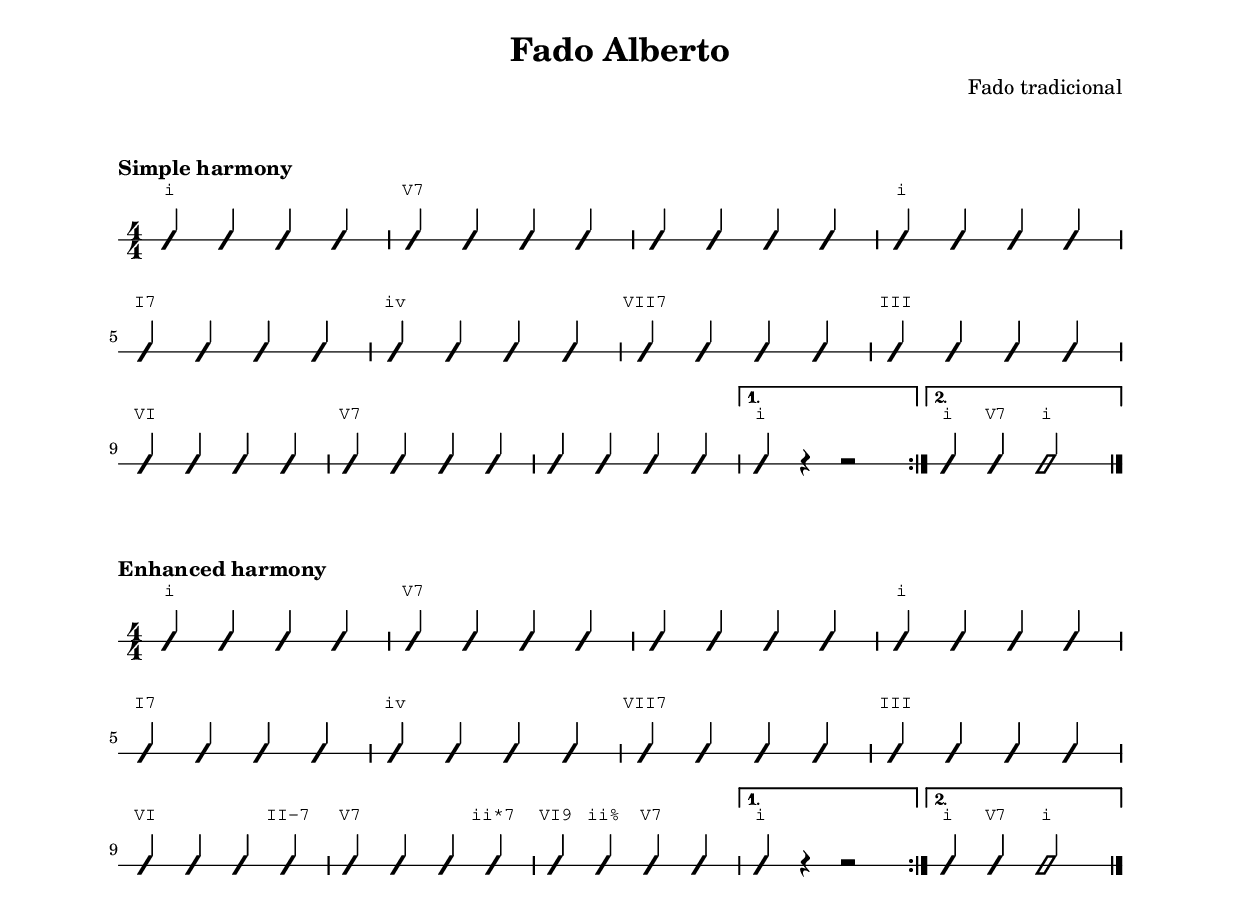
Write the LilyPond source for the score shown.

% Fado Alberto
% Engraved by Joan Josep Ordinas Rosa <jordinas@gmail.com> 

\version "2.16.2"

\include "portugues.ly"

% Fado Alberto
% Engraved by Joan Josep Ordinas Rosa <jordinas@gmail.com> 

\version "2.16.2"

\include "portugues.ly"

%%%%%%%%%%%%%%%%%%%%%%%%%%%%%%%%%%%%%%%%%%%%%%%%%%%%%%%%%%%%%%%%%%%%%%%%
% Page setup
%%%%%%%%%%%%%%%%%%%%%%%%%%%%%%%%%%%%%%%%%%%%%%%%%%%%%%%%%%%%%%%%%%%%%%%%

\paper {
  #(set-paper-size "a4")
  top-margin = 25\mm
  bottom-margin = 20\mm
  left-margin = 20\mm
  line-width =  170\mm
  ragged-bottom = ##t
}

\header {
  title = "Fado Alberto"
  composer = "Fado tradicional"
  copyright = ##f
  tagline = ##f
}

Stave = {
  \clef treble
  \key mi \minor
  \numericTimeSignature
  \time 4/4
}

Tablature = {
  \clef tab
  \key mi \minor
  \numericTimeSignature
  \time 4/4
}

% Macros

DalSegno = {
  \once \override Score.RehearsalMark #'break-visibility = #begin-of-line-invisible
  \once \override Score.RehearsalMark #'self-alignment-X = #RIGHT  
  \once \override Score.RehearsalMark #'font-size = #-1
  \mark \markup { \italic \bold "D.S." }
}

% EOF


%%%%%%%%%%%%%%%%%%%%%%%%%%%%%%%%%%%%%%%%%%%%%%%%%%%%%%%%%%%%%%%%%%%%%%%%
% Universal key score
%%%%%%%%%%%%%%%%%%%%%%%%%%%%%%%%%%%%%%%%%%%%%%%%%%%%%%%%%%%%%%%%%%%%%%%%

% Desired measures for line
Breaks = \notemode {
  \repeat volta 2 {
    s1 * 4 \break
    s1 * 4 \break
    s1 * 3
  }
  \alternative {
    { s1 }
    { s1 }
  }
}

% Strumming rhythms
Strumming = \relative do' {
  \repeat volta 2 {
    do4 do4 do4 do4 | do4 do4 do4 do4 | do4 do4 do4 do4 | do4 do4 do4 do4 |
    do4 do4 do4 do4 | do4 do4 do4 do4 | do4 do4 do4 do4 | do4 do4 do4 do4 |
    do4 do4 do4 do4 | do4 do4 do4 do4 | do4 do4 do4 do4 |
  }
  \alternative {
    { do4 r4 r2 }
    { do4 do4 do2 \bar "|." }
  }
}

% Pseudo lyrics
GuideA = \notemode {
  do1 do1 s1 do1
  do1 do1 do1 do1
  do1 do1 s1 do1
  do4 do4 do2
}

SymbolsA = \lyricmode {
  \markup \typewriter \medium i
  \markup \typewriter \medium V7
  \markup \typewriter \medium i

  \markup \typewriter \medium I7
  \markup \typewriter \medium iv
  \markup \typewriter \medium VII7
  \markup \typewriter \medium III

  \markup \typewriter \medium VI
  \markup \typewriter \medium V7
  \markup \typewriter \medium i

  \markup \typewriter \medium i
  \markup \typewriter \medium V7
  \markup \typewriter \medium i
}

GuideB = \notemode {
  do1 do1 s1 do1
  do1 do1 do1 do1
  do2. do4 do2. do4 do4 do4 do2 do1
  do4 do4 do2
}

SymbolsB = \lyricmode {
  \markup \typewriter \medium i
  \markup \typewriter \medium V7
  \markup \typewriter \medium i

  \markup \typewriter \medium I7
  \markup \typewriter \medium iv
  \markup \typewriter \medium VII7
  \markup \typewriter \medium III

  \markup \typewriter \medium VI
  \markup \typewriter \medium II-7
  \markup \typewriter \medium V7
  \markup \typewriter \medium ii*7
  \markup \typewriter \medium VI9
  \markup \typewriter \medium ii%
  \markup \typewriter \medium V7
  \markup \typewriter \medium i

  \markup \typewriter \medium i
  \markup \typewriter \medium V7
  \markup \typewriter \medium i
}

% Score

#(set-global-staff-size 18)

\markup \vspace #2

\markup { \bold { Simple harmony } }

\score {
  \simultaneous {
    \new Devnull = "guide" \GuideA
    \new Lyrics \with {
      \override VerticalAxisGroup #'minimum-Y-extent = #'(-1.2 . 1)
      }
      \lyricsto "guide" {
	\set fontSize = #-2
	\SymbolsA
    }
    \new RhythmicStaff <<
      \Stave
      \new Voice \Breaks
      \new Voice \with {
	\consists Pitch_squash_engraver
      } {
	\improvisationOn
	\Strumming
      }
    >>
  }
  \layout {
    indent = 0.0\cm
  }
}

\markup { \bold { Enhanced harmony } }

\score {
  \simultaneous {
    \new Devnull = "guide" \GuideB
    \new Lyrics \with {
      \override VerticalAxisGroup #'minimum-Y-extent = #'(-1.2 . 1)
      }
      \lyricsto "guide" {
	\set fontSize = #-2
	\SymbolsB
    }
    \new RhythmicStaff <<
      \Stave
      \new Voice \Breaks
      \new Voice \with {
	\consists Pitch_squash_engraver
      } {
	\improvisationOn
	\Strumming
      }
    >>
  }
  \layout {
    indent = 0.0\cm
  }
}

% EOF
